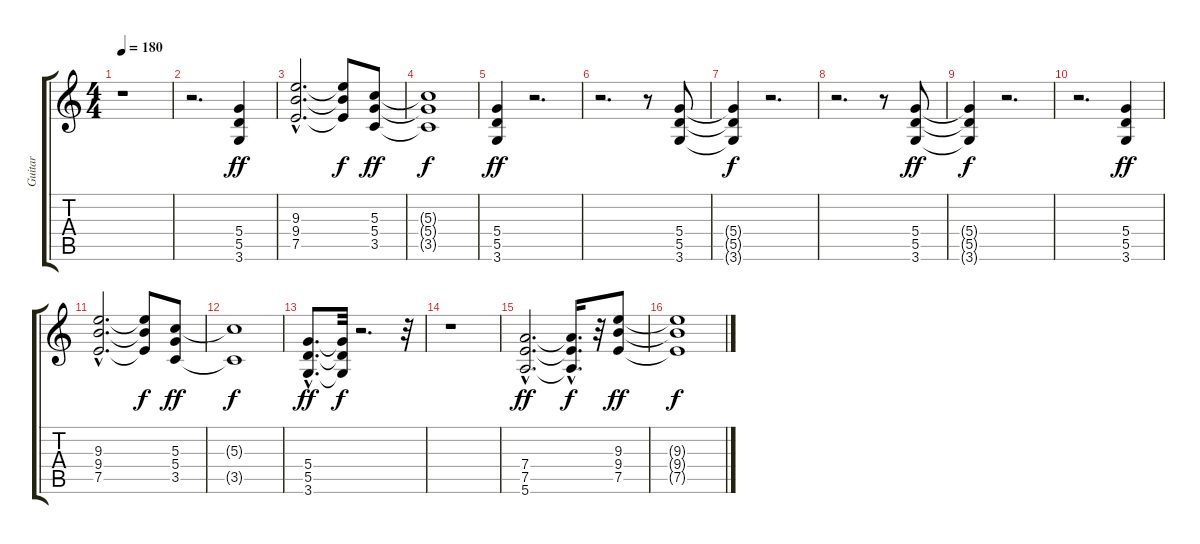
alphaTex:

\track ("Guitar" "Guitar") {instrument overdrivenguitar}
\staff {score tabs}
\tuning (E4 B3 G3 D3 A2 E2) {hide}
\ts (4 4)
\tempo 180
\clef g2
\ks c
r.1{dy ff} |
r.2{d} (5.4 5.5 3.6).4 |
(9.3{hac} 9.4{hac} 7.5{hac}).2{d} (9.3{t} 9.4{t} 7.5{t}).8{dy f} (5.3 5.4 3.5).8{dy ff} |
(5.3{t} 5.4{t} 3.5{t}).1{dy f} |
(5.4 5.5 3.6).4{dy ff} r.2{d} |
r.2{d} r.8 (5.4 5.5 3.6).8 |
(5.4{t} 5.5{t} 3.6{t}).4{dy f} r.2{d} |
r.2{d} r.8 (5.4 5.5 3.6).8{dy ff} |
(5.4{t} 5.5{t} 3.6{t}).4{dy f} r.2{d} |
r.2{d} (5.4 5.5 3.6).4{dy ff} |
(9.3{hac} 9.4{hac} 7.5{hac}).2{d} (9.3{t} 9.4{t} 7.5{t}).8{dy f} (5.3 5.4 3.5).8{dy ff} |
(5.3{t} 3.5{t}).1{dy f} |
(5.4{hac} 5.5{hac} 3.6{hac}).8{d dy ff} (5.4{t} 5.5{t} 3.6{t}).32{dy f} r.2{d} r.32 |
r.1 |
(7.4{hac} 7.5{hac} 5.6{hac}).2{d dy ff} (7.4{hac t} 7.5{hac t} 5.6{hac t}).16{d dy f} r.32 (9.3 9.4 7.5).8{dy ff} |
(9.3{t} 9.4{t} 7.5{t}).1{dy f}
